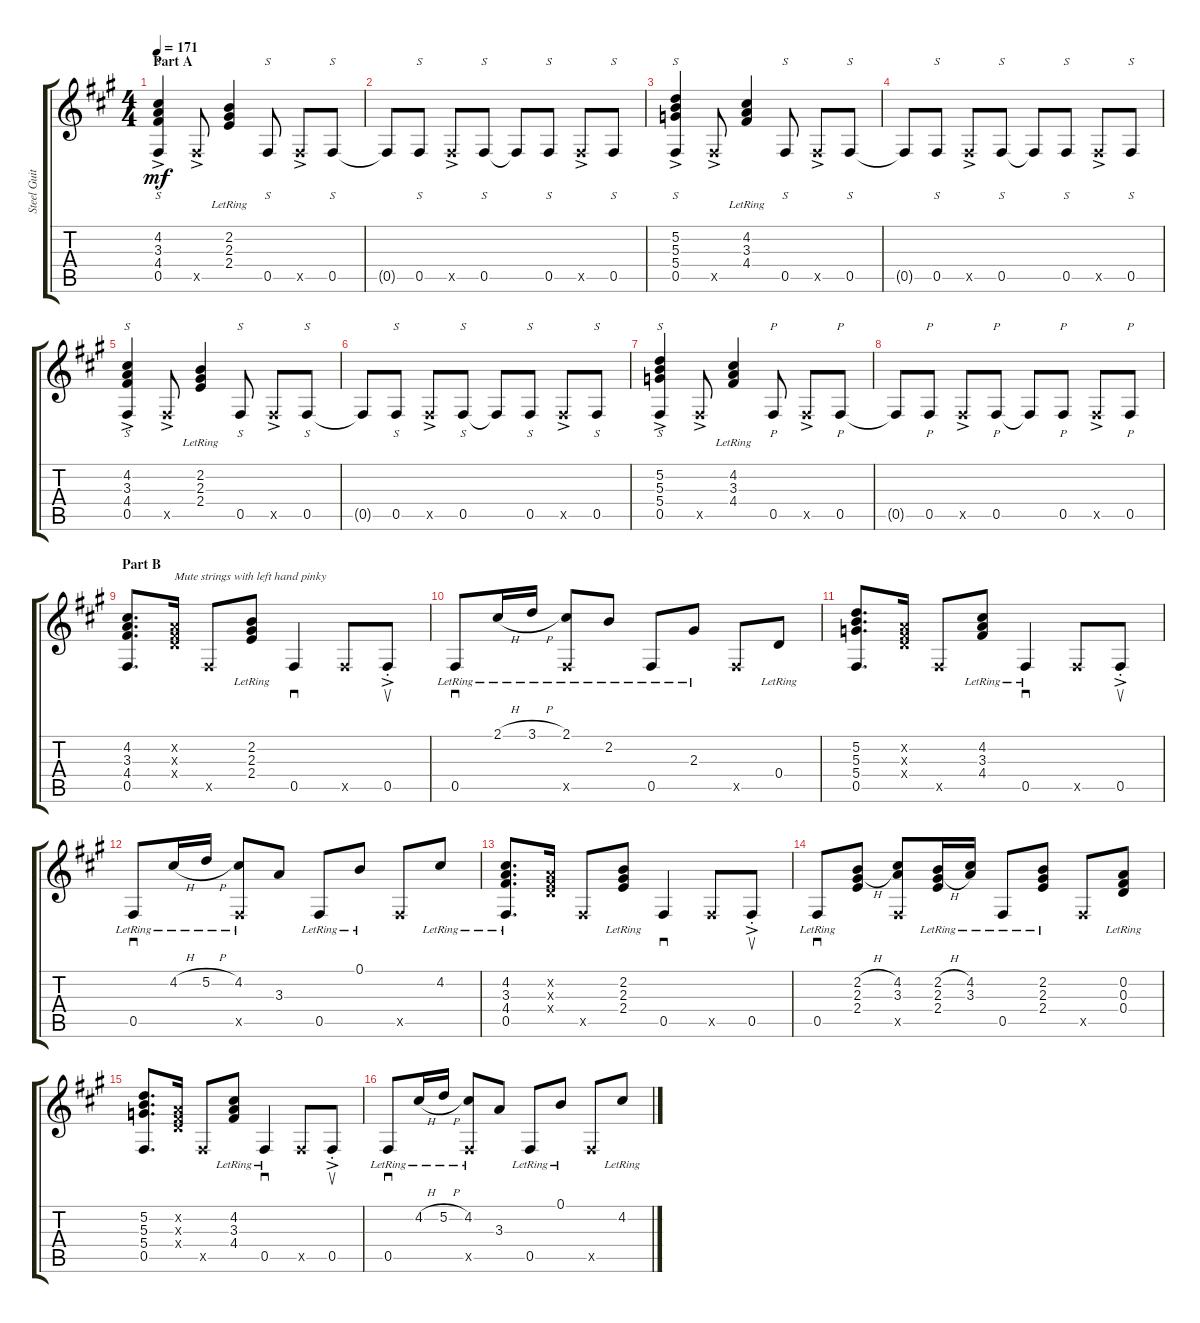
\track ("Steel Guitar" "Steel Guit") {instrument acousticguitarsteel}
\staff {score tabs}
\tuning (B3 A3 Gb3 D3 Gb2 D2) {hide}
\ts (4 4)
\section ("" "Part A")
\tempo 171
\clef g2
\ks f#minor
(4.2{ac} 3.3{ac} 4.4{ac} 0.5{ac}).4{s dy mf instrument acousticguitarsteel} 0.5{ac x}.8 (2.2{lr} 2.3{lr} 2.4{lr}).4 0.5.8{s} 0.5{ac x}.8 0.5.8{s} |
0.5{t}.8 0.5.8{s} 0.5{ac x}.8 0.5.8{s} 0.5{t}.8 0.5.8{s} 0.5{ac x}.8 0.5.8{s} |
(5.2{ac} 5.3{ac} 5.4{ac} 0.5{ac}).4{s} 0.5{ac x}.8 (4.2{lr} 3.3{lr} 4.4{lr}).4 0.5.8{s} 0.5{ac x}.8 0.5.8{s} |
0.5{t}.8 0.5.8{s} 0.5{ac x}.8 0.5.8{s} 0.5{t}.8 0.5.8{s} 0.5{ac x}.8 0.5.8{s} |
(4.2{ac} 3.3{ac} 4.4{ac} 0.5{ac}).4{s} 0.5{ac x}.8 (2.2{lr} 2.3{lr} 2.4{lr}).4 0.5.8{s} 0.5{ac x}.8 0.5.8{s} |
0.5{t}.8 0.5.8{s} 0.5{ac x}.8 0.5.8{s} 0.5{t}.8 0.5.8{s} 0.5{ac x}.8 0.5.8{s} |
(5.2{ac} 5.3{ac} 5.4{ac} 0.5{ac}).4{s} 0.5{ac x}.8 (4.2{lr} 3.3{lr} 4.4{lr}).4 0.5.8{p} 0.5{ac x}.8 0.5.8{p} |
0.5{t}.8 0.5.8{p} 0.5{ac x}.8 0.5.8{p} 0.5{t}.8 0.5.8{p} 0.5{ac x}.8 0.5.8{p} |
\section ("" "Part B")
(4.2 3.3 4.4 0.5).8{d} (0.2{x} 0.3{x} 0.4{x}).16{txt "Mute strings with left hand pinky"} 0.5{x}.8 (2.2{lr} 2.3{lr} 2.4{lr}).8 0.5.4{sd} 0.5{x}.8 0.5{ac st}.8{su} |
0.5{lr}.8{sd} 2.1{h lr}.16 3.1{h lr}.16 (2.1{lr} 0.5{x}).8 2.2{lr}.8 0.5{lr}.8 2.3{lr}.8 0.5{x}.8 0.4{lr}.8 |
(5.2 5.3 5.4 0.5).8{d} (0.2{x} 0.3{x} 0.4{x}).16 0.5{x}.8 (4.2{lr} 3.3{lr} 4.4{lr}).8 0.5{lr}.4{sd} 0.5{x}.8 0.5{ac st}.8{su} |
0.5{lr}.8{sd} 4.2{h lr}.16 5.2{h lr}.16 (4.2{lr} 0.5{x}).8 3.3.8 0.5{lr}.8 0.1{lr}.8 0.5{x}.8 4.2{lr}.8 |
(4.2 3.3 4.4 0.5{lr}).8{d} (0.2{x} 0.3{x} 0.4{x}).16 0.5{x}.8 (2.2{lr} 2.3{lr} 2.4{lr}).8 0.5.4{sd} 0.5{x}.8 0.5{ac st}.8{su} |
0.5{lr}.8{sd} (2.2{h} 2.3{h} 2.4).8 (4.2 3.3 0.5{x}).8 (2.2{h lr} 2.3{h} 2.4).16 (4.2{lr} 3.3{lr}).16 0.5{lr}.8 (2.2 2.3{lr} 2.4).8 0.5{x}.8 (0.2{lr} 0.3{lr} 0.4).8 |
(5.2 5.3 5.4 0.5).8{d} (0.2{x} 0.3{x} 0.4{x}).16 0.5{x}.8 (4.2{lr} 3.3{lr} 4.4{lr}).8 0.5{lr}.4{sd} 0.5{x}.8 0.5{ac st}.8{su} |
0.5{lr}.8{sd} 4.2{h lr}.16 5.2{h lr}.16 (4.2{lr} 0.5{x}).8 3.3.8 0.5{lr}.8 0.1{lr}.8 0.5{x}.8 4.2{lr}.8
